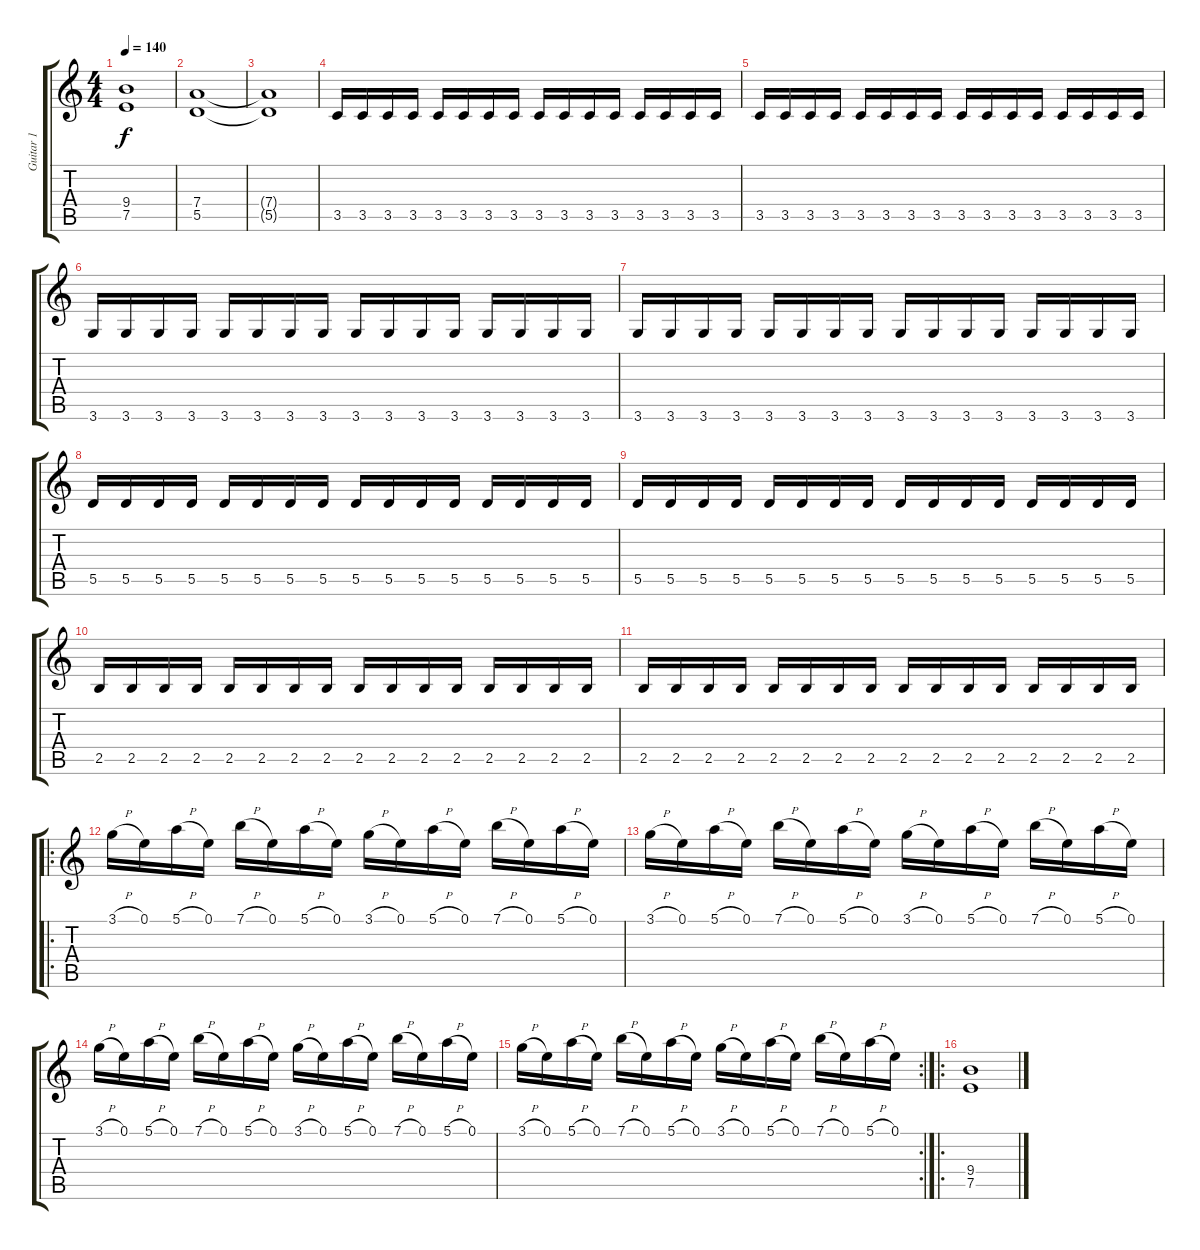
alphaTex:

\track ("Guitar 1" "Guitar 1") {instrument distortionguitar}
\staff {score tabs}
\tuning (E4 B3 G3 D3 A2 E2) {hide}
\ts (4 4)
\tempo 140
\clef g2
\ks c
(9.4{t} 7.5{t}).1{dy f} |
(7.4 5.5).1 |
(7.4{t} 5.5{t}).1 |
3.5.16 3.5.16 3.5.16 3.5.16 3.5.16 3.5.16 3.5.16 3.5.16 3.5.16 3.5.16 3.5.16 3.5.16 3.5.16 3.5.16 3.5.16 3.5.16 |
3.5.16 3.5.16 3.5.16 3.5.16 3.5.16 3.5.16 3.5.16 3.5.16 3.5.16 3.5.16 3.5.16 3.5.16 3.5.16 3.5.16 3.5.16 3.5.16 |
3.6.16 3.6.16 3.6.16 3.6.16 3.6.16 3.6.16 3.6.16 3.6.16 3.6.16 3.6.16 3.6.16 3.6.16 3.6.16 3.6.16 3.6.16 3.6.16 |
3.6.16 3.6.16 3.6.16 3.6.16 3.6.16 3.6.16 3.6.16 3.6.16 3.6.16 3.6.16 3.6.16 3.6.16 3.6.16 3.6.16 3.6.16 3.6.16 |
5.5.16 5.5.16 5.5.16 5.5.16 5.5.16 5.5.16 5.5.16 5.5.16 5.5.16 5.5.16 5.5.16 5.5.16 5.5.16 5.5.16 5.5.16 5.5.16 |
5.5.16 5.5.16 5.5.16 5.5.16 5.5.16 5.5.16 5.5.16 5.5.16 5.5.16 5.5.16 5.5.16 5.5.16 5.5.16 5.5.16 5.5.16 5.5.16 |
2.5.16 2.5.16 2.5.16 2.5.16 2.5.16 2.5.16 2.5.16 2.5.16 2.5.16 2.5.16 2.5.16 2.5.16 2.5.16 2.5.16 2.5.16 2.5.16 |
2.5.16 2.5.16 2.5.16 2.5.16 2.5.16 2.5.16 2.5.16 2.5.16 2.5.16 2.5.16 2.5.16 2.5.16 2.5.16 2.5.16 2.5.16 2.5.16 |
\ro
3.1{h}.16 0.1.16 5.1{h}.16 0.1.16 7.1{h}.16 0.1.16 5.1{h}.16 0.1.16 3.1{h}.16 0.1.16 5.1{h}.16 0.1.16 7.1{h}.16 0.1.16 5.1{h}.16 0.1.16 |
3.1{h}.16 0.1.16 5.1{h}.16 0.1.16 7.1{h}.16 0.1.16 5.1{h}.16 0.1.16 3.1{h}.16 0.1.16 5.1{h}.16 0.1.16 7.1{h}.16 0.1.16 5.1{h}.16 0.1.16 |
3.1{h}.16 0.1.16 5.1{h}.16 0.1.16 7.1{h}.16 0.1.16 5.1{h}.16 0.1.16 3.1{h}.16 0.1.16 5.1{h}.16 0.1.16 7.1{h}.16 0.1.16 5.1{h}.16 0.1.16 |
\rc 2
3.1{h}.16 0.1.16 5.1{h}.16 0.1.16 7.1{h}.16 0.1.16 5.1{h}.16 0.1.16 3.1{h}.16 0.1.16 5.1{h}.16 0.1.16 7.1{h}.16 0.1.16 5.1{h}.16 0.1.16 |
\ro
(9.4 7.5).1
